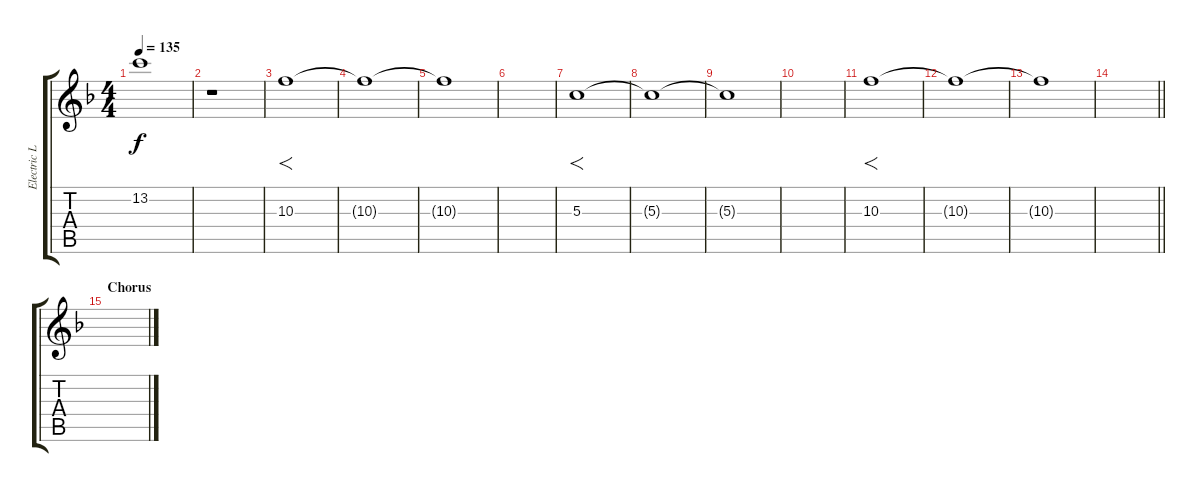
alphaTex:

\track ("Electric Lead" "Electric L") {instrument overdrivenguitar}
\staff {score tabs}
\tuning (E4 B3 G3 D3 A2 E2) {hide}
\ts (4 4)
\tempo 135
\clef g2
\ks f
13.2{t}.1{dy f} |
r.1 |
10.3.1{f} |
10.3{t}.1 |
10.3{t}.1 |
|
5.3.1{f} |
5.3{t}.1 |
5.3{t}.1 |
|
10.3.1{f} |
10.3{t}.1 |
10.3{t}.1 |
\barLineRight lightlight
|
\section ("" "Chorus")
